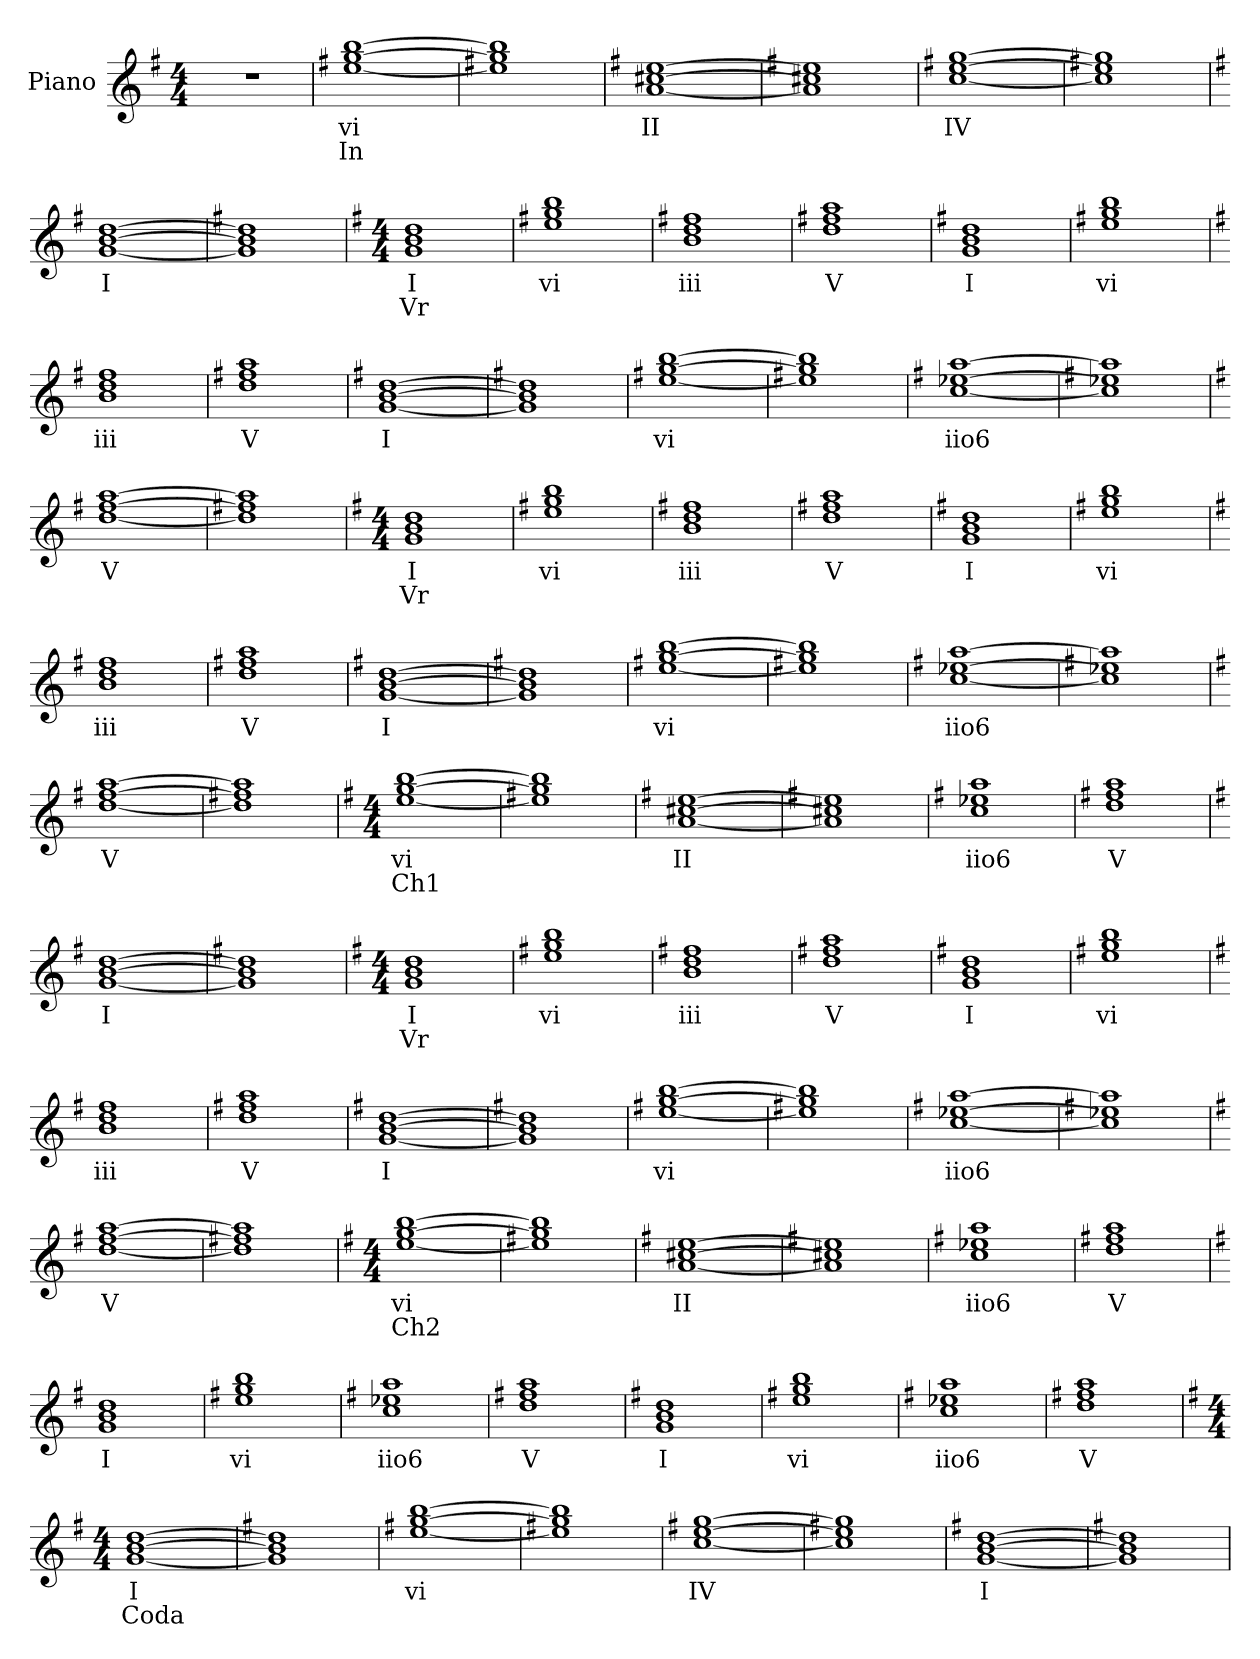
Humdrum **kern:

**kern	**text	**text
*part1	*part1	*part1
*staff1	*staff1	*staff1
*I"Piano	*	*
*I'Pno	*	*
*k[f#]	*	*
*G:	*	*
*M4/4	*	*
=	=	=
1r	.	.
=	=	=
*k[f#]	*	*
*G:	*	*
[1ee [1gg [1bb	vi	In
=	=	=
*k[f#]	*	*
*G:	*	*
1ee] 1gg] 1bb]	.	.
=	=	=
*k[f#]	*	*
*G:	*	*
[1a [1cc#X [1ee	II	.
=	=	=
*k[f#]	*	*
*G:	*	*
1a] 1cc#X] 1ee]	.	.
=	=	=
*k[f#]	*	*
*G:	*	*
[1cc [1ee [1gg	IV	.
=	=	=
*k[f#]	*	*
*G:	*	*
1cc] 1ee] 1gg]	.	.
=	=	=
*k[f#]	*	*
*G:	*	*
[1g [1b [1dd	I	.
=	=	=
*k[f#]	*	*
*G:	*	*
1g] 1b] 1dd]	.	.
=	=	=
*k[f#]	*	*
*G:	*	*
*M4/4	*	*
1g 1b 1dd	I	Vr
=	=	=
*k[f#]	*	*
*G:	*	*
1ee 1gg 1bb	vi	.
=	=	=
*k[f#]	*	*
*G:	*	*
1b 1dd 1ff#	iii	.
=	=	=
*k[f#]	*	*
*G:	*	*
1dd 1ff# 1aa	V	.
=	=	=
*k[f#]	*	*
*G:	*	*
1g 1b 1dd	I	.
=	=	=
*k[f#]	*	*
*G:	*	*
1ee 1gg 1bb	vi	.
=	=	=
*k[f#]	*	*
*G:	*	*
1b 1dd 1ff#	iii	.
=	=	=
*k[f#]	*	*
*G:	*	*
1dd 1ff# 1aa	V	.
=	=	=
*k[f#]	*	*
*G:	*	*
[1g [1b [1dd	I	.
=	=	=
*k[f#]	*	*
*G:	*	*
1g] 1b] 1dd]	.	.
=	=	=
*k[f#]	*	*
*G:	*	*
[1ee [1gg [1bb	vi	.
=	=	=
*k[f#]	*	*
*G:	*	*
1ee] 1gg] 1bb]	.	.
=	=	=
*k[f#]	*	*
*G:	*	*
[1cc [1ee-X [1aa	iio6	.
=	=	=
*k[f#]	*	*
*G:	*	*
1cc] 1ee-X] 1aa]	.	.
=	=	=
*k[f#]	*	*
*G:	*	*
[1dd [1ff# [1aa	V	.
=	=	=
*k[f#]	*	*
*G:	*	*
1dd] 1ff#] 1aa]	.	.
=	=	=
*k[f#]	*	*
*G:	*	*
*M4/4	*	*
1g 1b 1dd	I	Vr
=	=	=
*k[f#]	*	*
*G:	*	*
1ee 1gg 1bb	vi	.
=	=	=
*k[f#]	*	*
*G:	*	*
1b 1dd 1ff#	iii	.
=	=	=
*k[f#]	*	*
*G:	*	*
1dd 1ff# 1aa	V	.
=	=	=
*k[f#]	*	*
*G:	*	*
1g 1b 1dd	I	.
=	=	=
*k[f#]	*	*
*G:	*	*
1ee 1gg 1bb	vi	.
=	=	=
*k[f#]	*	*
*G:	*	*
1b 1dd 1ff#	iii	.
=	=	=
*k[f#]	*	*
*G:	*	*
1dd 1ff# 1aa	V	.
=	=	=
*k[f#]	*	*
*G:	*	*
[1g [1b [1dd	I	.
=	=	=
*k[f#]	*	*
*G:	*	*
1g] 1b] 1dd]	.	.
=	=	=
*k[f#]	*	*
*G:	*	*
[1ee [1gg [1bb	vi	.
=	=	=
*k[f#]	*	*
*G:	*	*
1ee] 1gg] 1bb]	.	.
=	=	=
*k[f#]	*	*
*G:	*	*
[1cc [1ee-X [1aa	iio6	.
=	=	=
*k[f#]	*	*
*G:	*	*
1cc] 1ee-X] 1aa]	.	.
=	=	=
*k[f#]	*	*
*G:	*	*
[1dd [1ff# [1aa	V	.
=	=	=
*k[f#]	*	*
*G:	*	*
1dd] 1ff#] 1aa]	.	.
=	=	=
*k[f#]	*	*
*G:	*	*
*M4/4	*	*
[1ee [1gg [1bb	vi	Ch1
=	=	=
*k[f#]	*	*
*G:	*	*
1ee] 1gg] 1bb]	.	.
=	=	=
*k[f#]	*	*
*G:	*	*
[1a [1cc#X [1ee	II	.
=	=	=
*k[f#]	*	*
*G:	*	*
1a] 1cc#X] 1ee]	.	.
=	=	=
*k[f#]	*	*
*G:	*	*
1cc 1ee-X 1aa	iio6	.
=	=	=
*k[f#]	*	*
*G:	*	*
1dd 1ff# 1aa	V	.
=	=	=
*k[f#]	*	*
*G:	*	*
[1g [1b [1dd	I	.
=	=	=
*k[f#]	*	*
*G:	*	*
1g] 1b] 1dd]	.	.
=	=	=
*k[f#]	*	*
*G:	*	*
*M4/4	*	*
1g 1b 1dd	I	Vr
=	=	=
*k[f#]	*	*
*G:	*	*
1ee 1gg 1bb	vi	.
=	=	=
*k[f#]	*	*
*G:	*	*
1b 1dd 1ff#	iii	.
=	=	=
*k[f#]	*	*
*G:	*	*
1dd 1ff# 1aa	V	.
=	=	=
*k[f#]	*	*
*G:	*	*
1g 1b 1dd	I	.
=	=	=
*k[f#]	*	*
*G:	*	*
1ee 1gg 1bb	vi	.
=	=	=
*k[f#]	*	*
*G:	*	*
1b 1dd 1ff#	iii	.
=	=	=
*k[f#]	*	*
*G:	*	*
1dd 1ff# 1aa	V	.
=	=	=
*k[f#]	*	*
*G:	*	*
[1g [1b [1dd	I	.
=	=	=
*k[f#]	*	*
*G:	*	*
1g] 1b] 1dd]	.	.
=	=	=
*k[f#]	*	*
*G:	*	*
[1ee [1gg [1bb	vi	.
=	=	=
*k[f#]	*	*
*G:	*	*
1ee] 1gg] 1bb]	.	.
=	=	=
*k[f#]	*	*
*G:	*	*
[1cc [1ee-X [1aa	iio6	.
=	=	=
*k[f#]	*	*
*G:	*	*
1cc] 1ee-X] 1aa]	.	.
=	=	=
*k[f#]	*	*
*G:	*	*
[1dd [1ff# [1aa	V	.
=	=	=
*k[f#]	*	*
*G:	*	*
1dd] 1ff#] 1aa]	.	.
=	=	=
*k[f#]	*	*
*G:	*	*
*M4/4	*	*
[1ee [1gg [1bb	vi	Ch2
=	=	=
*k[f#]	*	*
*G:	*	*
1ee] 1gg] 1bb]	.	.
=	=	=
*k[f#]	*	*
*G:	*	*
[1a [1cc#X [1ee	II	.
=	=	=
*k[f#]	*	*
*G:	*	*
1a] 1cc#X] 1ee]	.	.
=	=	=
*k[f#]	*	*
*G:	*	*
1cc 1ee-X 1aa	iio6	.
=	=	=
*k[f#]	*	*
*G:	*	*
1dd 1ff# 1aa	V	.
=	=	=
*k[f#]	*	*
*G:	*	*
1g 1b 1dd	I	.
=	=	=
*k[f#]	*	*
*G:	*	*
1ee 1gg 1bb	vi	.
=	=	=
*k[f#]	*	*
*G:	*	*
1cc 1ee-X 1aa	iio6	.
=	=	=
*k[f#]	*	*
*G:	*	*
1dd 1ff# 1aa	V	.
=	=	=
*k[f#]	*	*
*G:	*	*
1g 1b 1dd	I	.
=	=	=
*k[f#]	*	*
*G:	*	*
1ee 1gg 1bb	vi	.
=	=	=
*k[f#]	*	*
*G:	*	*
1cc 1ee-X 1aa	iio6	.
=	=	=
*k[f#]	*	*
*G:	*	*
1dd 1ff# 1aa	V	.
=	=	=
*k[f#]	*	*
*G:	*	*
*M4/4	*	*
[1g [1b [1dd	I	Coda
=	=	=
*k[f#]	*	*
*G:	*	*
1g] 1b] 1dd]	.	.
=	=	=
*k[f#]	*	*
*G:	*	*
[1ee [1gg [1bb	vi	.
=	=	=
*k[f#]	*	*
*G:	*	*
1ee] 1gg] 1bb]	.	.
=	=	=
*k[f#]	*	*
*G:	*	*
[1cc [1ee [1gg	IV	.
=	=	=
*k[f#]	*	*
*G:	*	*
1cc] 1ee] 1gg]	.	.
=	=	=
*k[f#]	*	*
*G:	*	*
[1g [1b [1dd	I	.
=	=	=
*k[f#]	*	*
*G:	*	*
1g] 1b] 1dd]	.	.
=	=	=
*-	*-	*-
